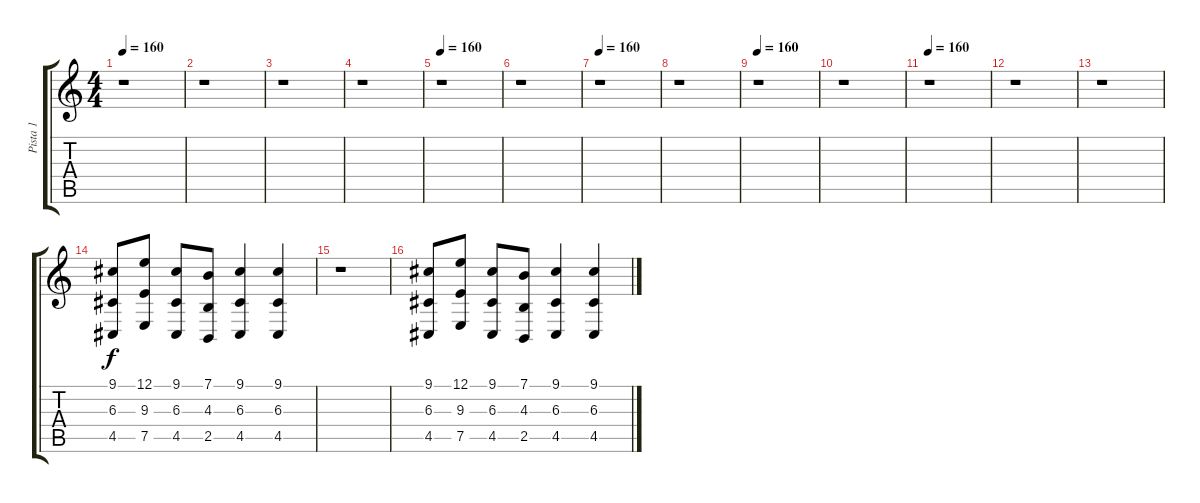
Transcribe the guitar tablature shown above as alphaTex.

\track ("Pista 1" "Pista 1") {instrument choiraahs}
\staff {score tabs}
\tuning (E4 B3 G3 D3 A2 E2) {hide}
\ts (4 4)
\tempo 160
\clef g2
\ks c
r.1{dy f} |
r.1 |
r.1 |
r.1 |
\tempo 170
\tempo 160
r.1 |
r.1 |
\tempo 160
r.1 |
r.1 |
\tempo 160
r.1 |
r.1 |
\tempo 160
r.1 |
r.1 |
r.1 |
(9.1 6.3 4.5).8 (12.1 9.3 7.5).8 (9.1 6.3 4.5).8 (7.1 4.3 2.5).8 (9.1 6.3 4.5).4 (9.1 6.3 4.5).4 |
r.1 |
(9.1 6.3 4.5).8 (12.1 9.3 7.5).8 (9.1 6.3 4.5).8 (7.1 4.3 2.5).8 (9.1 6.3 4.5).4 (9.1 6.3 4.5).4
